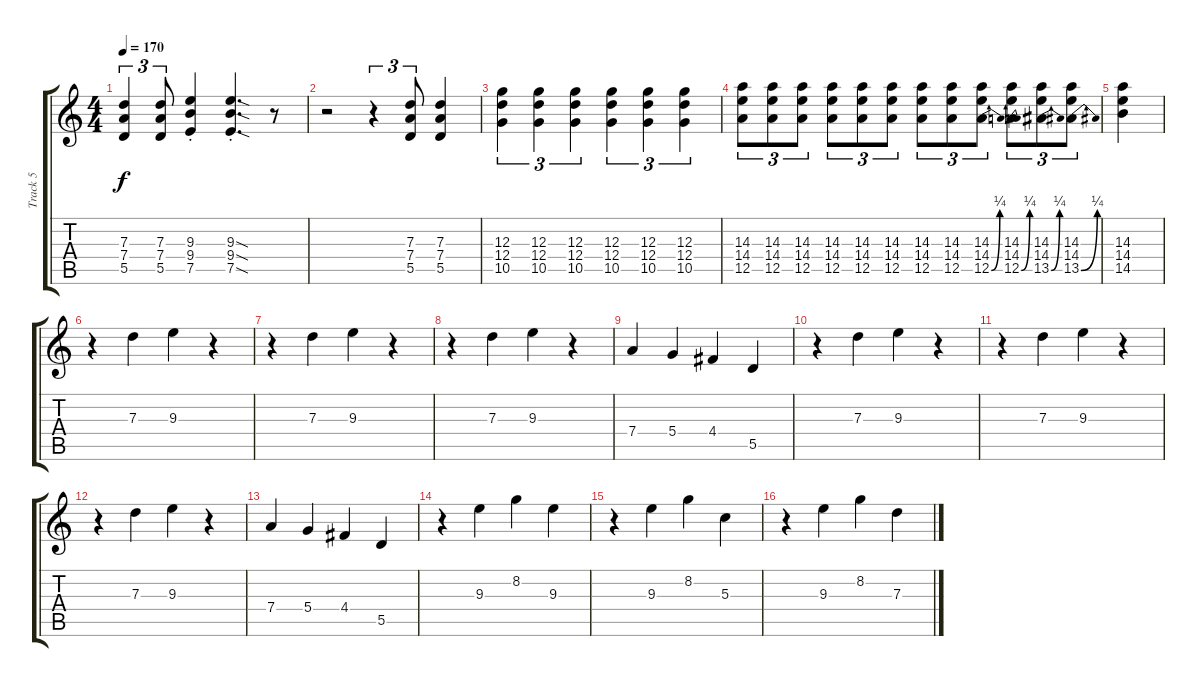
\track ("Track 5" "Track 5") {instrument overdrivenguitar}
\staff {score tabs}
\tuning (E4 B3 G3 D3 A2 E2) {hide}
\ts (4 4)
\tempo 170
\clef g2
\ks c
(7.3 7.4 5.5).4{tu (3 2) dy f} (7.3 7.4 5.5).8{tu (3 2)} (9.3{st} 9.4{st} 7.5{st}).4 (9.3{sod st} 9.4{sod st} 7.5{sod st}).4{d} r.8 |
r.2 r.4{tu (3 2)} (7.3 7.4 5.5).8{tu (3 2)} (7.3 7.4 5.5).4 |
(12.3 12.4 10.5).4{tu (3 2)} (12.3 12.4 10.5).4{tu (3 2)} (12.3 12.4 10.5).4{tu (3 2)} (12.3 12.4 10.5).4{tu (3 2)} (12.3 12.4 10.5).4{tu (3 2)} (12.3 12.4 10.5).4{tu (3 2)} |
(14.3 14.4 12.5).8{tu (3 2)} (14.3 14.4 12.5).8{tu (3 2)} (14.3 14.4 12.5).8{tu (3 2)} (14.3 14.4 12.5).8{tu (3 2)} (14.3 14.4 12.5).8{tu (3 2)} (14.3 14.4 12.5).8{tu (3 2)} (14.3 14.4 12.5).8{tu (3 2)} (14.3 14.4 12.5).8{tu (3 2)} (14.3 14.4 12.5{be (bend 0 0 60 1)}).8{tu (3 2)} (14.3 14.4 12.5{be (bend 0 0 60 1)}).8{tu (3 2)} (14.3 14.4 13.5{be (bend 0 0 60 1)}).8{tu (3 2)} (14.3 14.4 13.5{be (bend 0 0 60 1)}).8{tu (3 2)} |
(14.3 14.4 14.5).4 |
r.4 7.3.4 9.3.4 r.4 |
r.4 7.3.4 9.3.4 r.4 |
r.4 7.3.4 9.3.4 r.4 |
7.4.4 5.4.4 4.4.4 5.5.4 |
r.4 7.3.4 9.3.4 r.4 |
r.4 7.3.4 9.3.4 r.4 |
r.4 7.3.4 9.3.4 r.4 |
7.4.4 5.4.4 4.4.4 5.5.4 |
r.4 9.3.4 8.2.4 9.3.4 |
r.4 9.3.4 8.2.4 5.3.4 |
r.4 9.3.4 8.2.4 7.3.4
